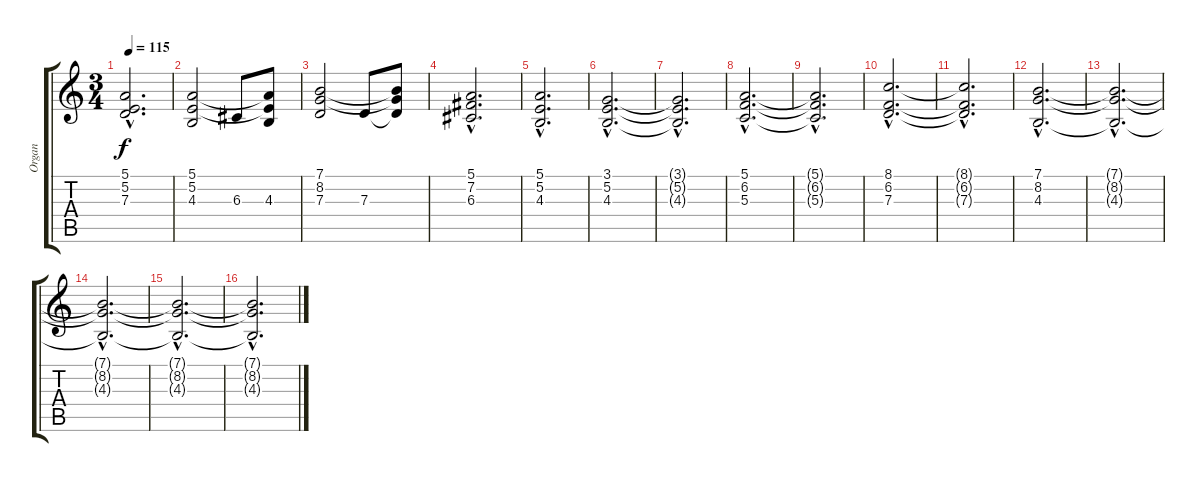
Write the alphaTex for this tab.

\track ("Organ" "Organ") {instrument drawbarorgan}
\staff {score tabs}
\tuning (E4 B3 G3 D3 A2 E2) {hide}
\ts (3 4)
\tempo 115
\clef g2
\ks c
(5.1{hac} 5.2{hac} 7.3{hac}).2{d dy f} |
(5.1 5.2 4.3).2 6.3.8 (5.1{t} 5.2{t} 4.3).8 |
(7.1 8.2 7.3).2 7.3.8 (7.1{t} 8.2{t} 7.3{t}).8 |
(5.1{hac} 7.2{hac} 6.3{hac}).2{d} |
(5.1{hac} 5.2{hac} 4.3{hac}).2{d} |
(3.1{hac} 5.2{hac} 4.3{hac}).2{d} |
(3.1{hac t} 5.2{hac t} 4.3{hac t}).2{d} |
(5.1{hac} 6.2{hac} 5.3{hac}).2{d} |
(5.1{hac t} 6.2{hac t} 5.3{hac t}).2{d} |
(8.1{hac} 6.2{hac} 7.3{hac}).2{d} |
(8.1{hac t} 6.2{hac t} 7.3{hac t}).2{d} |
(7.1{hac} 8.2{hac} 4.3{hac}).2{d} |
(7.1{hac t} 8.2{hac t} 4.3{hac t}).2{d} |
(7.1{hac t} 8.2{hac t} 4.3{hac t}).2{d} |
(7.1{hac t} 8.2{hac t} 4.3{hac t}).2{d} |
(7.1{hac t} 8.2{hac t} 4.3{hac t}).2{d}
